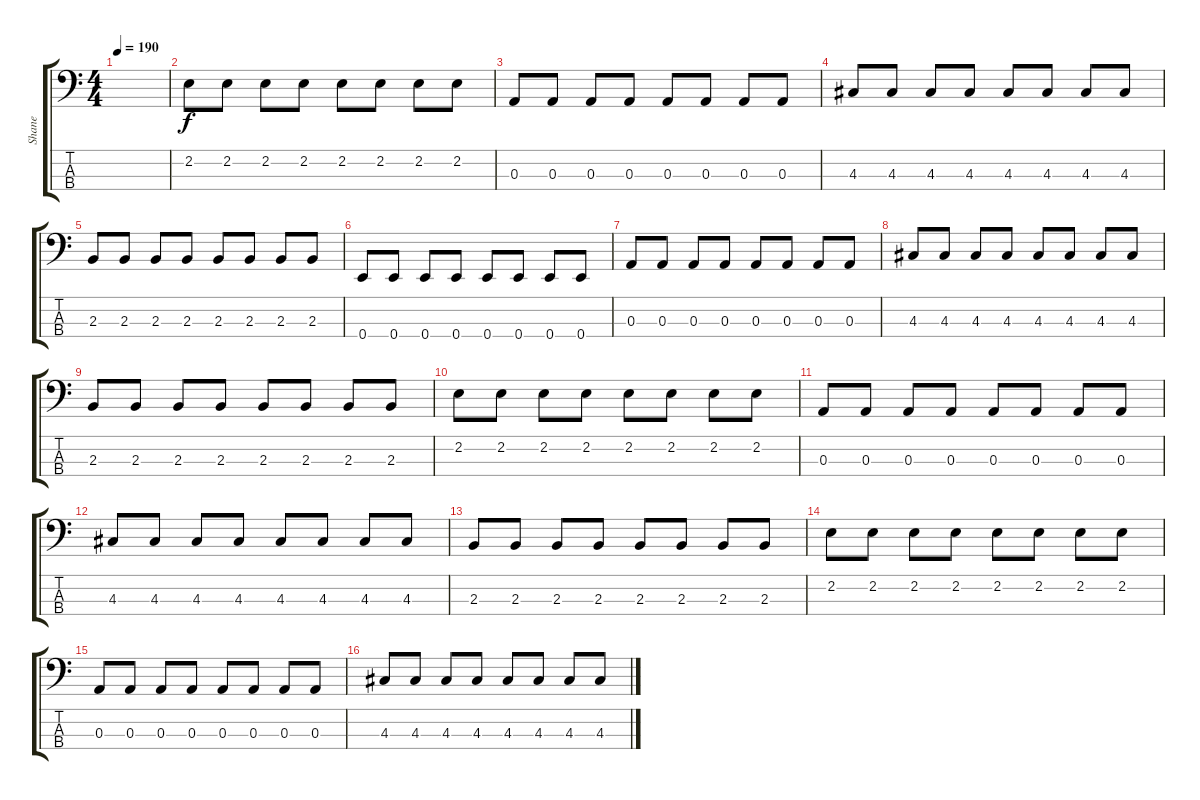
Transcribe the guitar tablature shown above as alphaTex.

\track ("Shane" "Shane") {instrument electricbasspick}
\staff {score tabs}
\tuning (G2 D2 A1 E1) {hide}
\ts (4 4)
\tempo 190
\clef f4
\ks c
|
2.2.8 2.2.8 2.2.8 2.2.8 2.2.8 2.2.8 2.2.8 2.2.8 |
0.3.8 0.3.8 0.3.8 0.3.8 0.3.8 0.3.8 0.3.8 0.3.8 |
4.3.8 4.3.8 4.3.8 4.3.8 4.3.8 4.3.8 4.3.8 4.3.8 |
2.3.8 2.3.8 2.3.8 2.3.8 2.3.8 2.3.8 2.3.8 2.3.8 |
0.4.8 0.4.8 0.4.8 0.4.8 0.4.8 0.4.8 0.4.8 0.4.8 |
0.3.8 0.3.8 0.3.8 0.3.8 0.3.8 0.3.8 0.3.8 0.3.8 |
4.3.8 4.3.8 4.3.8 4.3.8 4.3.8 4.3.8 4.3.8 4.3.8 |
2.3.8 2.3.8 2.3.8 2.3.8 2.3.8 2.3.8 2.3.8 2.3.8 |
2.2.8 2.2.8 2.2.8 2.2.8 2.2.8 2.2.8 2.2.8 2.2.8 |
0.3.8 0.3.8 0.3.8 0.3.8 0.3.8 0.3.8 0.3.8 0.3.8 |
4.3.8 4.3.8 4.3.8 4.3.8 4.3.8 4.3.8 4.3.8 4.3.8 |
2.3.8 2.3.8 2.3.8 2.3.8 2.3.8 2.3.8 2.3.8 2.3.8 |
2.2.8 2.2.8 2.2.8 2.2.8 2.2.8 2.2.8 2.2.8 2.2.8 |
0.3.8 0.3.8 0.3.8 0.3.8 0.3.8 0.3.8 0.3.8 0.3.8 |
4.3.8 4.3.8 4.3.8 4.3.8 4.3.8 4.3.8 4.3.8 4.3.8
